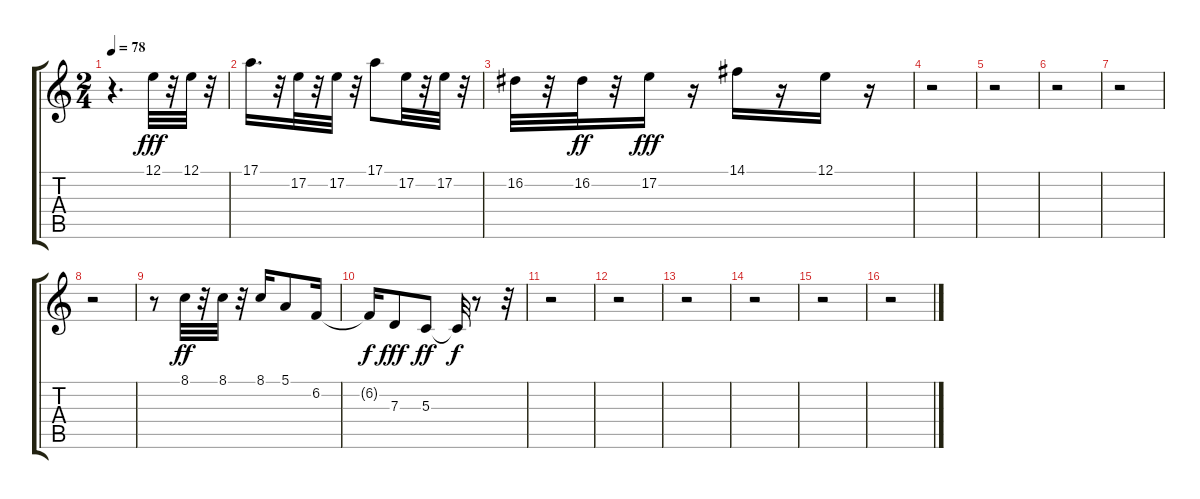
\track "" {instrument synthbrass1}
\staff {score tabs}
\tuning (E4 B3 G3 D3 A2 E2) {hide}
\ts (2 4)
\tempo 78
\clef g2
\ks c
r.4{d dy fff} 12.1.32 r.32 12.1.32 r.32 |
17.1.16{d} r.32 17.2.32 r.32 17.2.32 r.32 17.1.8 17.2.32 r.32 17.2.32 r.32 |
16.2.32 r.32 16.2.32{dy ff} r.32 17.2.16{dy fff} r.16 14.1.16 r.16 12.1.16 r.16 |
r.2 |
r.2 |
r.2 |
r.2 |
r.2 |
r.8 8.1.32{dy ff} r.32 8.1.32 r.32 8.1.16 5.1.8 6.2.16 |
6.2{t}.16{dy f} 7.3.8{dy fff} 5.3.8{dy ff} 5.3{t}.32{dy f} r.8 r.32 |
r.2 |
r.2 |
r.2 |
r.2 |
r.2 |
r.2
